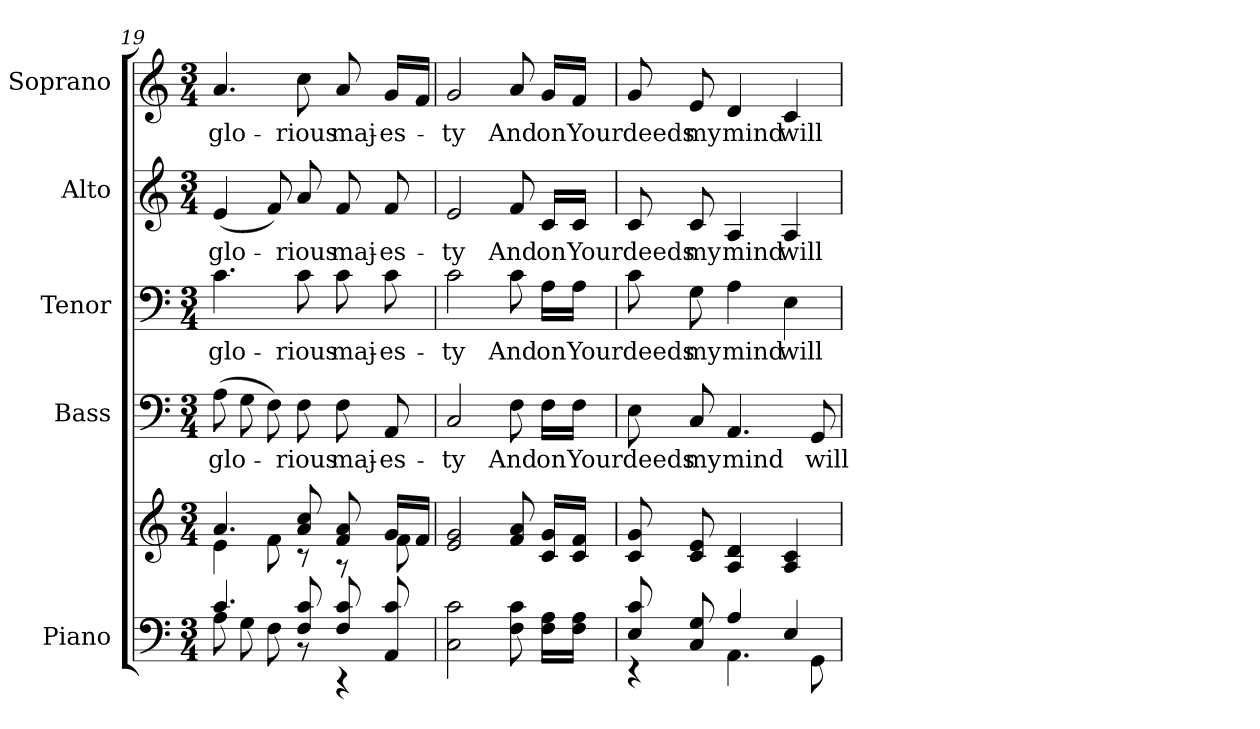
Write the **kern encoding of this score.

**kern	**kern	**kern	**text	**kern	**text	**kern	**text	**kern	**text
*part5	*part5	*part4	*part4	*part3	*part3	*part2	*part2	*part1	*part1
*staff6	*staff5	*staff4	*staff4	*staff3	*staff3	*staff2	*staff2	*staff1	*staff1
*I"Piano	*	*I"Bass	*	*I"Tenor	*	*I"Alto	*	*I"Soprano	*
*I'Pno.	*	*I'B.	*	*I'T.	*	*I'A.	*	*I'S.	*
!!LO:PB:g=z
*clefF4	*clefG2	*clefF4	*	*clefF4	*	*clefG2	*	*clefG2	*
*k[]	*k[]	*k[]	*	*k[]	*	*k[]	*	*k[]	*
*C:	*C:	*C:	*	*C:	*	*C:	*	*C:	*
*M3/4	*M3/4	*M3/4	*	*M3/4	*	*M3/4	*	*M3/4	*
=19	=19	=19	=19	=19	=19	=19	=19	=19	=19
*^	*^	*	*	*	*	*	*	*	*
!	!	!	!	!	!LO:LY:b:color=#000000	!	!	!	!	!	!
!	!	!	!	!	!	!	!LO:LY:b:color=#000000	!	!	!	!
!	!	!	!	!	!	!	!	!	!LO:LY:b:color=#000000	!	!
!	!	!	!	!	!	!	!	!	!	!	!LO:LY:b:color=#000000
4.ci/	8Ai\	4.ai/	4ei\	(8Ai\	glo-	4.ci\	glo-	(4ei/	glo-	4.ai/	glo-
.	8Gi\	.	.	8Gi\	.	.	.	.	.	.	.
.	8Fi\	.	8fi\	8Fi\)	.	.	.	8fi/)	.	.	.
!	!	!	!	!	!LO:LY:b:color=#000000	!	!	!	!	!	!
!	!	!	!	!	!	!	!LO:LY:b:color=#000000	!	!	!	!
!	!	!	!	!	!	!	!	!	!LO:LY:b:color=#000000	!	!
!	!	!	!	!	!	!	!	!	!	!	!LO:LY:b:color=#000000
8Fi/ 8ci	8r	8ai/ 8cci	8r	8Fi\	-rious	8ci\	-rious	8ai/	-rious	8cci\	-rious
!	!	!	!	!	!LO:LY:b:color=#000000	!	!	!	!	!	!
!	!	!	!	!	!	!	!LO:LY:b:color=#000000	!	!	!	!
!	!	!	!	!	!	!	!	!	!LO:LY:b:color=#000000	!	!
!	!	!	!	!	!	!	!	!	!	!	!LO:LY:b:color=#000000
8Fi/ 8ci	4r	8fi/ 8ai	8r	8Fi\	maj-	8ci\	maj-	8fi/	maj-	8ai/	maj-
!	!	!	!	!	!LO:LY:b:color=#000000	!	!	!	!	!	!
!	!	!	!	!	!	!	!LO:LY:b:color=#000000	!	!	!	!
!	!	!	!	!	!	!	!	!	!LO:LY:b:color=#000000	!	!
!	!	!	!	!	!	!	!	!	!	!	!LO:LY:b:color=#000000
8AAi/ 8ci	.	16gi/LL	8fi\	8AAi/	-es-	8ci\	-es-	8fi/	-es-	16gi/LL	-es-
.	.	16fi/JJ	.	.	.	.	.	.	.	16fi/JJ	.
*v	*v	*	*	*	*	*	*	*	*	*	*
*	*v	*v	*	*	*	*	*	*	*	*
=20	=20	=20	=20	=20	=20	=20	=20	=20	=20
!	!	!	!LO:LY:b:color=#000000	!	!	!	!	!	!
!	!	!	!	!	!LO:LY:b:color=#000000	!	!	!	!
!	!	!	!	!	!	!	!LO:LY:b:color=#000000	!	!
!	!	!	!	!	!	!	!	!	!LO:LY:b:color=#000000
2Ci\ 2ci	2ei/ 2gi	2Ci/	-ty	2ci\	-ty	2ei/	-ty	2gi/	-ty
!	!	!	!LO:LY:b:color=#000000	!	!	!	!	!	!
!	!	!	!	!	!LO:LY:b:color=#000000	!	!	!	!
!	!	!	!	!	!	!	!LO:LY:b:color=#000000	!	!
!	!	!	!	!	!	!	!	!	!LO:LY:b:color=#000000
8Fi\ 8ci	8fi/ 8ai	8Fi\	And	8ci\	And	8fi/	And	8ai/	And
!	!	!	!LO:LY:b:color=#000000	!	!	!	!	!	!
!	!	!	!	!	!LO:LY:b:color=#000000	!	!	!	!
!	!	!	!	!	!	!	!LO:LY:b:color=#000000	!	!
!	!	!	!	!	!	!	!	!	!LO:LY:b:color=#000000
16Fi\ 16AiLL	16ci/ 16giLL	16Fi\LL	on	16Ai\LL	on	16ci/LL	on	16gi/LL	on
!	!	!	!LO:LY:b:color=#000000	!	!	!	!	!	!
!	!	!	!	!	!LO:LY:b:color=#000000	!	!	!	!
!	!	!	!	!	!	!	!LO:LY:b:color=#000000	!	!
!	!	!	!	!	!	!	!	!	!LO:LY:b:color=#000000
16Fi\ 16AiJJ	16ci/ 16fiJJ	16Fi\JJ	Your	16Ai\JJ	Your	16ci/JJ	Your	16fi/JJ	Your
!!LO:PB:g=z
=21	=21	=21	=21	=21	=21	=21	=21	=21	=21
*^	*	*	*	*	*	*	*	*	*
!	!	!	!	!LO:LY:b:color=#000000	!	!	!	!	!	!
!	!	!	!	!	!	!LO:LY:b:color=#000000	!	!	!	!
!	!	!	!	!	!	!	!	!LO:LY:b:color=#000000	!	!
!	!	!	!	!	!	!	!	!	!	!LO:LY:b:color=#000000
8Ei/ 8ci	4r	8ci/ 8gi	8Ei\	deeds	8ci\	deeds	8ci/	deeds	8gi/	deeds
!	!	!	!	!LO:LY:b:color=#000000	!	!	!	!	!	!
!	!	!	!	!	!	!LO:LY:b:color=#000000	!	!	!	!
!	!	!	!	!	!	!	!	!LO:LY:b:color=#000000	!	!
!	!	!	!	!	!	!	!	!	!	!LO:LY:b:color=#000000
8Ci/ 8Gi	.	8ci/ 8ei	8Ci/	my	8Gi\	my	8ci/	my	8ei/	my
!	!	!	!	!LO:LY:b:color=#000000	!	!	!	!	!	!
!	!	!	!	!	!	!LO:LY:b:color=#000000	!	!	!	!
!	!	!	!	!	!	!	!	!LO:LY:b:color=#000000	!	!
!	!	!	!	!	!	!	!	!	!	!LO:LY:b:color=#000000
4Ai/	4.AAi\	4Ai/ 4di	4.AAi/	mind	4Ai\	mind	4Ai/	mind	4di/	mind
!	!	!	!	!	!	!LO:LY:b:color=#000000	!	!	!	!
!	!	!	!	!	!	!	!	!LO:LY:b:color=#000000	!	!
!	!	!	!	!	!	!	!	!	!	!LO:LY:b:color=#000000
4Ei/	.	4Ai/ 4ci	.	.	4Ei\	will	4Ai/	will	4ci/	will
!	!	!	!	!LO:LY:b:color=#000000	!	!	!	!	!	!
.	8GGi\	.	8GGi/	will	.	.	.	.	.	.
*v	*v	*	*	*	*	*	*	*	*	*
=	=	=	=	=	=	=	=	=	=
*-	*-	*-	*-	*-	*-	*-	*-	*-	*-
